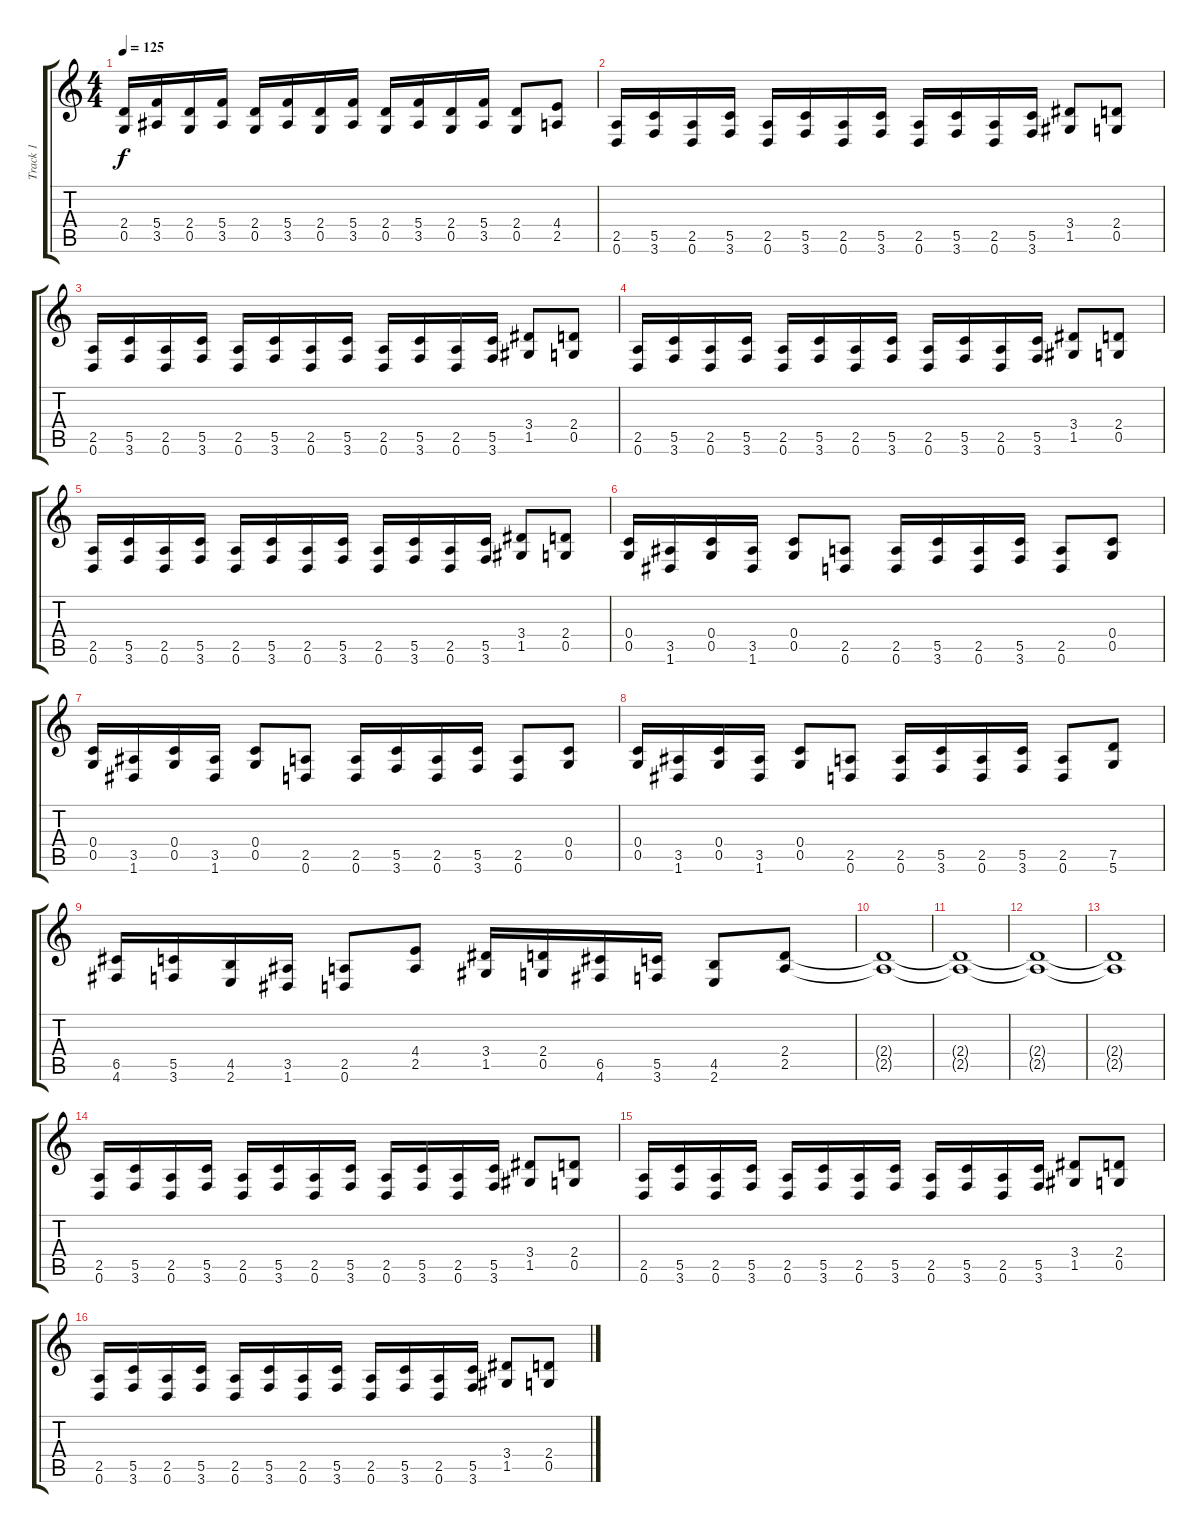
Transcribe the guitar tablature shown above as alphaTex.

\track ("Track 1" "Track 1") {instrument distortionguitar}
\staff {score tabs}
\tuning (D4 A3 F3 C3 G2 D2) {hide}
\ts (4 4)
\tempo 125
\clef g2
\ks c
(2.4 0.5).16{dy f} (5.4 3.5).16 (2.4 0.5).16 (5.4 3.5).16 (2.4 0.5).16 (5.4 3.5).16 (2.4 0.5).16 (5.4 3.5).16 (2.4 0.5).16 (5.4 3.5).16 (2.4 0.5).16 (5.4 3.5).16 (2.4 0.5).8 (4.4 2.5).8 |
(2.5 0.6).16 (5.5 3.6).16 (2.5 0.6).16 (5.5 3.6).16 (2.5 0.6).16 (5.5 3.6).16 (2.5 0.6).16 (5.5 3.6).16 (2.5 0.6).16 (5.5 3.6).16 (2.5 0.6).16 (5.5 3.6).16 (3.4 1.5).8 (2.4 0.5).8 |
(2.5 0.6).16 (5.5 3.6).16 (2.5 0.6).16 (5.5 3.6).16 (2.5 0.6).16 (5.5 3.6).16 (2.5 0.6).16 (5.5 3.6).16 (2.5 0.6).16 (5.5 3.6).16 (2.5 0.6).16 (5.5 3.6).16 (3.4 1.5).8 (2.4 0.5).8 |
(2.5 0.6).16 (5.5 3.6).16 (2.5 0.6).16 (5.5 3.6).16 (2.5 0.6).16 (5.5 3.6).16 (2.5 0.6).16 (5.5 3.6).16 (2.5 0.6).16 (5.5 3.6).16 (2.5 0.6).16 (5.5 3.6).16 (3.4 1.5).8 (2.4 0.5).8 |
(2.5 0.6).16 (5.5 3.6).16 (2.5 0.6).16 (5.5 3.6).16 (2.5 0.6).16 (5.5 3.6).16 (2.5 0.6).16 (5.5 3.6).16 (2.5 0.6).16 (5.5 3.6).16 (2.5 0.6).16 (5.5 3.6).16 (3.4 1.5).8 (2.4 0.5).8 |
(0.4 0.5).16 (3.5 1.6).16 (0.4 0.5).16 (3.5 1.6).16 (0.4 0.5).8 (2.5 0.6).8 (2.5 0.6).16 (5.5 3.6).16 (2.5 0.6).16 (5.5 3.6).16 (2.5 0.6).8 (0.4 0.5).8 |
(0.4 0.5).16 (3.5 1.6).16 (0.4 0.5).16 (3.5 1.6).16 (0.4 0.5).8 (2.5 0.6).8 (2.5 0.6).16 (5.5 3.6).16 (2.5 0.6).16 (5.5 3.6).16 (2.5 0.6).8 (0.4 0.5).8 |
(0.4 0.5).16 (3.5 1.6).16 (0.4 0.5).16 (3.5 1.6).16 (0.4 0.5).8 (2.5 0.6).8 (2.5 0.6).16 (5.5 3.6).16 (2.5 0.6).16 (5.5 3.6).16 (2.5 0.6).8 (7.5 5.6).8 |
(6.5 4.6).16 (5.5 3.6).16 (4.5 2.6).16 (3.5 1.6).16 (2.5 0.6).8 (4.4 2.5).8 (3.4 1.5).16 (2.4 0.5).16 (6.5 4.6).16 (5.5 3.6).16 (4.5 2.6).8 (2.4 2.5).8 |
(2.4{t} 2.5{t}).1 |
(2.4{t} 2.5{t}).1 |
(2.4{t} 2.5{t}).1 |
(2.4{t} 2.5{t}).1 |
(2.5 0.6).16 (5.5 3.6).16 (2.5 0.6).16 (5.5 3.6).16 (2.5 0.6).16 (5.5 3.6).16 (2.5 0.6).16 (5.5 3.6).16 (2.5 0.6).16 (5.5 3.6).16 (2.5 0.6).16 (5.5 3.6).16 (3.4 1.5).8 (2.4 0.5).8 |
(2.5 0.6).16 (5.5 3.6).16 (2.5 0.6).16 (5.5 3.6).16 (2.5 0.6).16 (5.5 3.6).16 (2.5 0.6).16 (5.5 3.6).16 (2.5 0.6).16 (5.5 3.6).16 (2.5 0.6).16 (5.5 3.6).16 (3.4 1.5).8 (2.4 0.5).8 |
(2.5 0.6).16 (5.5 3.6).16 (2.5 0.6).16 (5.5 3.6).16 (2.5 0.6).16 (5.5 3.6).16 (2.5 0.6).16 (5.5 3.6).16 (2.5 0.6).16 (5.5 3.6).16 (2.5 0.6).16 (5.5 3.6).16 (3.4 1.5).8 (2.4 0.5).8
